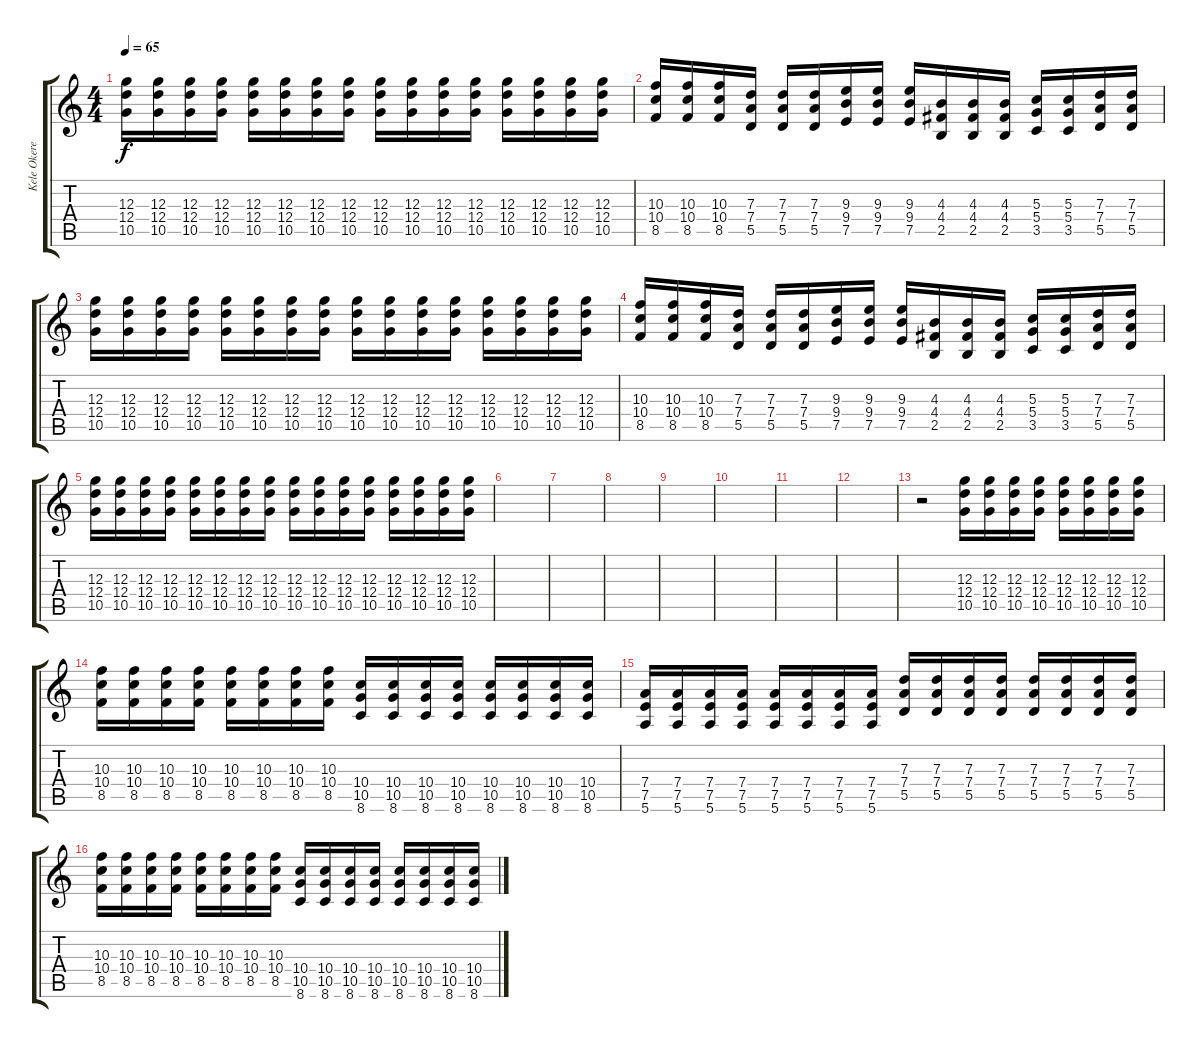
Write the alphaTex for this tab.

\track ("Kele Okereke" "Kele Okere") {instrument overdrivenguitar}
\staff {score tabs}
\tuning (E4 B3 G3 D3 A2 E2) {hide}
\ts (4 4)
\tempo 65
\clef g2
\ks c
(12.3 12.4 10.5).16{dy f} (12.3 12.4 10.5).16 (12.3 12.4 10.5).16 (12.3 12.4 10.5).16 (12.3 12.4 10.5).16 (12.3 12.4 10.5).16 (12.3 12.4 10.5).16 (12.3 12.4 10.5).16 (12.3 12.4 10.5).16 (12.3 12.4 10.5).16 (12.3 12.4 10.5).16 (12.3 12.4 10.5).16 (12.3 12.4 10.5).16 (12.3 12.4 10.5).16 (12.3 12.4 10.5).16 (12.3 12.4 10.5).16 |
(10.3 10.4 8.5).16 (10.3 10.4 8.5).16 (10.3 10.4 8.5).16 (7.3 7.4 5.5).16 (7.3 7.4 5.5).16 (7.3 7.4 5.5).16 (9.3 9.4 7.5).16 (9.3 9.4 7.5).16 (9.3 9.4 7.5).16 (4.3 4.4 2.5).16 (4.3 4.4 2.5).16 (4.3 4.4 2.5).16 (5.3 5.4 3.5).16 (5.3 5.4 3.5).16 (7.3 7.4 5.5).16 (7.3 7.4 5.5).16 |
(12.3 12.4 10.5).16 (12.3 12.4 10.5).16 (12.3 12.4 10.5).16 (12.3 12.4 10.5).16 (12.3 12.4 10.5).16 (12.3 12.4 10.5).16 (12.3 12.4 10.5).16 (12.3 12.4 10.5).16 (12.3 12.4 10.5).16 (12.3 12.4 10.5).16 (12.3 12.4 10.5).16 (12.3 12.4 10.5).16 (12.3 12.4 10.5).16 (12.3 12.4 10.5).16 (12.3 12.4 10.5).16 (12.3 12.4 10.5).16 |
(10.3 10.4 8.5).16 (10.3 10.4 8.5).16 (10.3 10.4 8.5).16 (7.3 7.4 5.5).16 (7.3 7.4 5.5).16 (7.3 7.4 5.5).16 (9.3 9.4 7.5).16 (9.3 9.4 7.5).16 (9.3 9.4 7.5).16 (4.3 4.4 2.5).16 (4.3 4.4 2.5).16 (4.3 4.4 2.5).16 (5.3 5.4 3.5).16 (5.3 5.4 3.5).16 (7.3 7.4 5.5).16 (7.3 7.4 5.5).16 |
(12.3 12.4 10.5).16 (12.3 12.4 10.5).16 (12.3 12.4 10.5).16 (12.3 12.4 10.5).16 (12.3 12.4 10.5).16 (12.3 12.4 10.5).16 (12.3 12.4 10.5).16 (12.3 12.4 10.5).16 (12.3 12.4 10.5).16 (12.3 12.4 10.5).16 (12.3 12.4 10.5).16 (12.3 12.4 10.5).16 (12.3 12.4 10.5).16 (12.3 12.4 10.5).16 (12.3 12.4 10.5).16 (12.3 12.4 10.5).16 |
|
|
|
|
|
|
|
r.2 (12.3 12.4 10.5).16 (12.3 12.4 10.5).16 (12.3 12.4 10.5).16 (12.3 12.4 10.5).16 (12.3 12.4 10.5).16 (12.3 12.4 10.5).16 (12.3 12.4 10.5).16 (12.3 12.4 10.5).16 |
(10.3 10.4 8.5).16 (10.3 10.4 8.5).16 (10.3 10.4 8.5).16 (10.3 10.4 8.5).16 (10.3 10.4 8.5).16 (10.3 10.4 8.5).16 (10.3 10.4 8.5).16 (10.3 10.4 8.5).16 (10.4 10.5 8.6).16 (10.4 10.5 8.6).16 (10.4 10.5 8.6).16 (10.4 10.5 8.6).16 (10.4 10.5 8.6).16 (10.4 10.5 8.6).16 (10.4 10.5 8.6).16 (10.4 10.5 8.6).16 |
(7.4 7.5 5.6).16 (7.4 7.5 5.6).16 (7.4 7.5 5.6).16 (7.4 7.5 5.6).16 (7.4 7.5 5.6).16 (7.4 7.5 5.6).16 (7.4 7.5 5.6).16 (7.4 7.5 5.6).16 (7.3 7.4 5.5).16 (7.3 7.4 5.5).16 (7.3 7.4 5.5).16 (7.3 7.4 5.5).16 (7.3 7.4 5.5).16 (7.3 7.4 5.5).16 (7.3 7.4 5.5).16 (7.3 7.4 5.5).16 |
(10.3 10.4 8.5).16 (10.3 10.4 8.5).16 (10.3 10.4 8.5).16 (10.3 10.4 8.5).16 (10.3 10.4 8.5).16 (10.3 10.4 8.5).16 (10.3 10.4 8.5).16 (10.3 10.4 8.5).16 (10.4 10.5 8.6).16 (10.4 10.5 8.6).16 (10.4 10.5 8.6).16 (10.4 10.5 8.6).16 (10.4 10.5 8.6).16 (10.4 10.5 8.6).16 (10.4 10.5 8.6).16 (10.4 10.5 8.6).16
